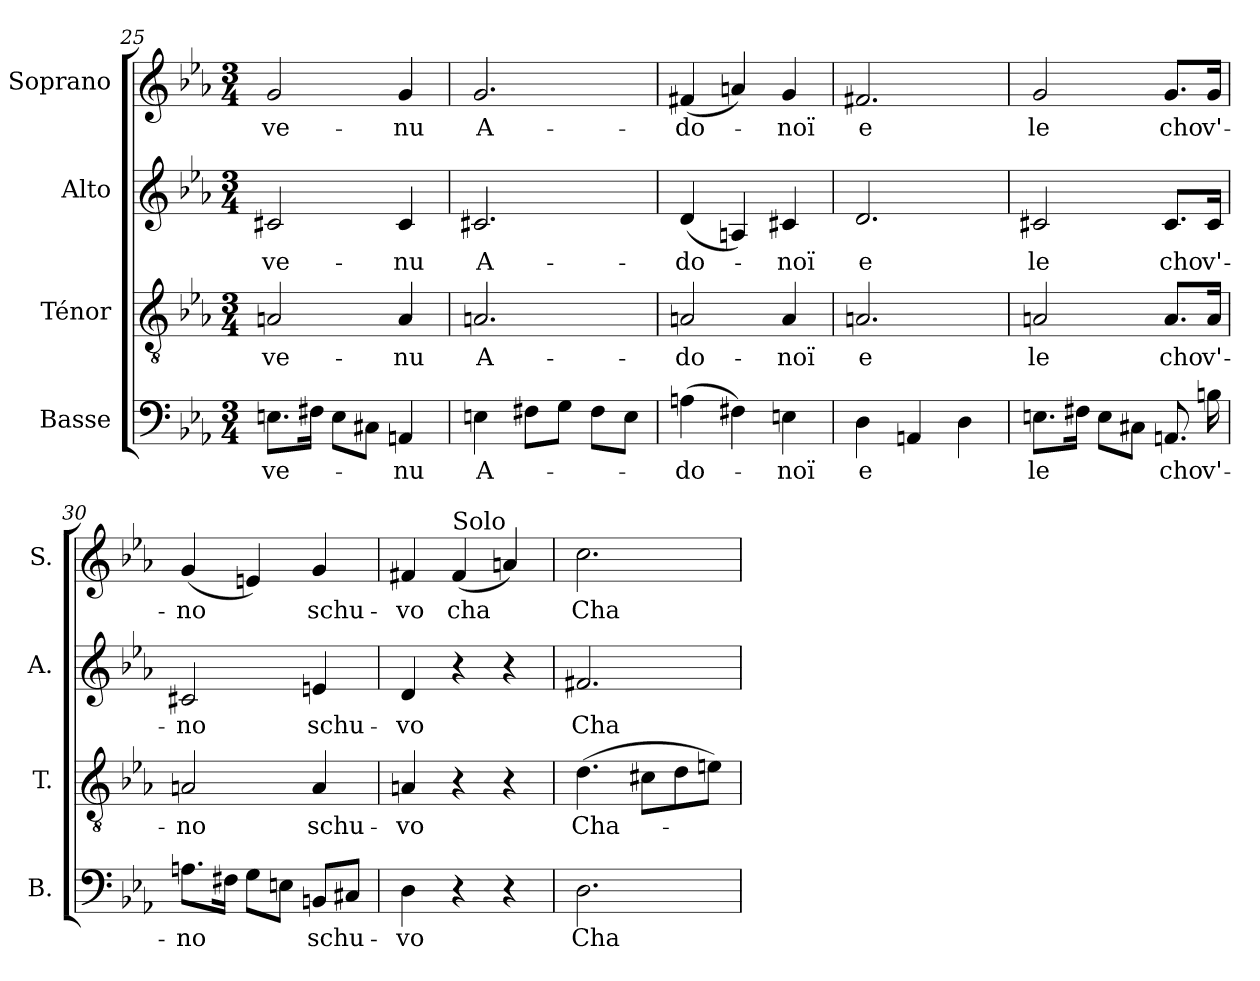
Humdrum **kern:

**kern	**text	**kern	**text	**kern	**text	**kern	**text
*part4	*part4	*part3	*part3	*part2	*part2	*part1	*part1
*staff4	*staff4	*staff3	*staff3	*staff2	*staff2	*staff1	*staff1
*I"Basse	*	*I"Ténor	*	*I"Alto	*	*I"Soprano	*
*I'B.	*	*I'T.	*	*I'A.	*	*I'S.	*
*clefF4	*	*clefGv2	*	*clefG2	*	*clefG2	*
*	*	*ITrd7c12	*	*	*	*	*
*k[b-e-a-]	*	*k[b-e-a-]	*	*k[b-e-a-]	*	*k[b-e-a-]	*
*E-:	*	*E-:	*	*E-:	*	*E-:	*
*M3/4	*	*M3/4	*	*M3/4	*	*M3/4	*
=25	=25	=25	=25	=25	=25	=25	=25
!	!LO:LY:b:color=#000000	!	!	!	!	!	!
!	!	!	!LO:LY:b:color=#000000	!	!	!	!
!	!	!	!	!	!LO:LY:b:color=#000000	!	!
!	!	!	!	!	!	!	!LO:LY:b:color=#000000
8.Eni\L	-ve-	2AAni/	-ve-	2c#Xi/	-ve-	2gi/	-ve-
16F#Xi\Jk	.	.	.	.	.	.	.
8Ei\L	.	.	.	.	.	.	.
8C#Xi\J	.	.	.	.	.	.	.
!	!LO:LY:b:color=#000000	!	!	!	!	!	!
!	!	!	!LO:LY:b:color=#000000	!	!	!	!
!	!	!	!	!	!LO:LY:b:color=#000000	!	!
!	!	!	!	!	!	!	!LO:LY:b:color=#000000
4AAni/	-nu	4AAi/	-nu	4c#i/	-nu	4gi/	-nu
!!LO:LB:g=z
=26	=26	=26	=26	=26	=26	=26	=26
!	!LO:LY:b:color=#000000	!	!	!	!	!	!
!	!	!	!LO:LY:b:color=#000000	!	!	!	!
!	!	!	!	!	!LO:LY:b:color=#000000	!	!
!	!	!	!	!	!	!	!LO:LY:b:color=#000000
4Eni\	A-	2.AAni/	A-	2.c#Xi/	A-	2.gi/	A-
8F#Xi\L	.	.	.	.	.	.	.
8Gi\J	.	.	.	.	.	.	.
8F#i\L	.	.	.	.	.	.	.
8Ei\J	.	.	.	.	.	.	.
=27	=27	=27	=27	=27	=27	=27	=27
!	!LO:LY:b:color=#000000	!	!	!	!	!	!
!	!	!	!LO:LY:b:color=#000000	!	!	!	!
!	!	!	!	!	!LO:LY:b:color=#000000	!	!
!	!	!	!	!	!	!	!LO:LY:b:color=#000000
(4Ani\	-do-	2AAni/	-do-	(4di/	-do-	(4f#Xi/	-do-
4F#Xi\)	.	.	.	4Ani/)	.	4ani/)	.
!	!LO:LY:b:color=#000000	!	!	!	!	!	!
!	!	!	!LO:LY:b:color=#000000	!	!	!	!
!	!	!	!	!	!LO:LY:b:color=#000000	!	!
!	!	!	!	!	!	!	!LO:LY:b:color=#000000
4Eni\	-noï	4AAi/	-noï	4c#Xi/	-noï	4gi/	-noï
=28	=28	=28	=28	=28	=28	=28	=28
!	!LO:LY:b:color=#000000	!	!	!	!	!	!
!	!	!	!LO:LY:b:color=#000000	!	!	!	!
!	!	!	!	!	!LO:LY:b:color=#000000	!	!
!	!	!	!	!	!	!	!LO:LY:b:color=#000000
4Di\	e	2.AAni/	e	2.di/	e	2.f#Xi/	e
4AAni/	.	.	.	.	.	.	.
4Di\	.	.	.	.	.	.	.
=29	=29	=29	=29	=29	=29	=29	=29
!	!LO:LY:b:color=#000000	!	!	!	!	!	!
!	!	!	!LO:LY:b:color=#000000	!	!	!	!
!	!	!	!	!	!LO:LY:b:color=#000000	!	!
!	!	!	!	!	!	!	!LO:LY:b:color=#000000
8.Eni\L	le	2AAni/	le	2c#Xi/	le	2gi/	le
16F#Xi\Jk	.	.	.	.	.	.	.
8Ei\L	.	.	.	.	.	.	.
8C#Xi\J	.	.	.	.	.	.	.
!	!LO:LY:b:color=#000000	!	!	!	!	!	!
!	!	!	!LO:LY:b:color=#000000	!	!	!	!
!	!	!	!	!	!LO:LY:b:color=#000000	!	!
!	!	!	!	!	!	!	!LO:LY:b:color=#000000
8.AAni/	cho	8.AAi/L	cho	8.c#i/L	cho	8.gi/L	cho
!	!LO:LY:b:color=#000000	!	!	!	!	!	!
!	!	!	!LO:LY:b:color=#000000	!	!	!	!
!	!	!	!	!	!LO:LY:b:color=#000000	!	!
!	!	!	!	!	!	!	!LO:LY:b:color=#000000
16Bni\	v'-	16AAi/Jk	v'-	16c#i/Jk	v'-	16gi/Jk	v'-
=30	=30	=30	=30	=30	=30	=30	=30
!	!LO:LY:b:color=#000000	!	!	!	!	!	!
!	!	!	!LO:LY:b:color=#000000	!	!	!	!
!	!	!	!	!	!LO:LY:b:color=#000000	!	!
!	!	!	!	!	!	!	!LO:LY:b:color=#000000
8.Ani\L	-no	2AAni/	-no	2c#Xi/	-no	(4gi/	-no
16F#Xi\Jk	.	.	.	.	.	.	.
8Gi\L	.	.	.	.	.	4eni/)	.
8Eni\J	.	.	.	.	.	.	.
!	!LO:LY:b:color=#000000	!	!	!	!	!	!
!	!	!	!LO:LY:b:color=#000000	!	!	!	!
!	!	!	!	!	!LO:LY:b:color=#000000	!	!
!	!	!	!	!	!	!	!LO:LY:b:color=#000000
8BBni/L	schu-	4AAi/	schu-	4eni/	schu-	4gi/	schu-
8C#Xi/J	.	.	.	.	.	.	.
=31	=31	=31	=31	=31	=31	=31	=31
!	!LO:LY:b:color=#000000	!	!	!	!	!	!
!	!	!	!LO:LY:b:color=#000000	!	!	!	!
!	!	!	!	!	!LO:LY:b:color=#000000	!	!
!	!	!	!	!	!	!	!LO:LY:b:color=#000000
4Di\	-vo	4AAni/	-vo	4di/	-vo	4f#Xi/	-vo
!	!	!	!	!	!	!LO:TX:a:t=Solo	!
!	!	!	!	!	!	!	!LO:LY:b:color=#000000
4r	.	4r	.	4r	.	(4f#i/	cha
4r	.	4r	.	4r	.	4ani/)	.
!!LO:LB:g=z
=32	=32	=32	=32	=32	=32	=32	=32
!	!LO:LY:b:color=#000000	!	!	!	!	!	!
!	!	!	!LO:LY:b:color=#000000	!	!	!	!
!	!	!	!	!	!LO:LY:b:color=#000000	!	!
!	!	!	!	!	!	!	!LO:LY:b:color=#000000
2.Di\	Cha-	(4.Di\	Cha-	2.f#Xi/	Cha-	2.cci\	Cha-
.	.	8C#Xi\L	.	.	.	.	.
.	.	8Di\	.	.	.	.	.
.	.	8Eni\J)	.	.	.	.	.
=	=	=	=	=	=	=	=
*-	*-	*-	*-	*-	*-	*-	*-
